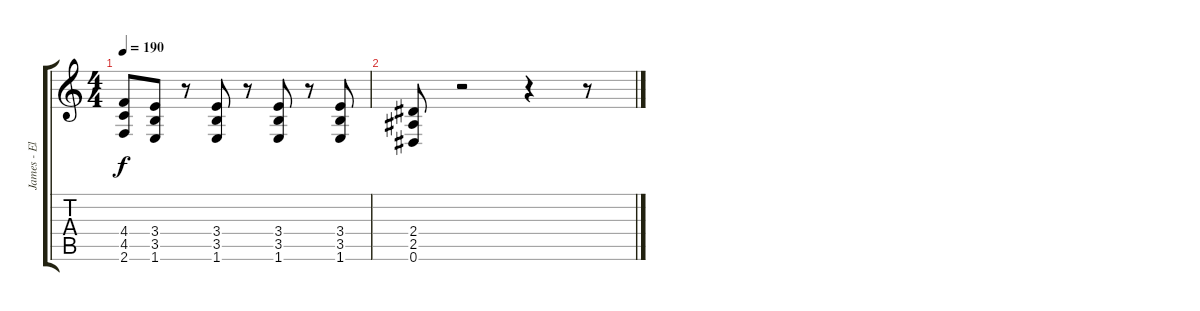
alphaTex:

\track ("James - Electric Guitar " "James - El") {instrument distortionguitar}
\staff {score tabs}
\tuning (Eb4 Bb3 Gb3 Db3 Ab2 Eb2) {hide}
\ts (4 4)
\tempo 190
\clef g2
\ks c
(4.4 4.5 2.6).8{dy f} (3.4 3.5 1.6).8 r.8 (3.4 3.5 1.6).8 r.8 (3.4 3.5 1.6).8 r.8 (3.4 3.5 1.6).8 |
(2.4 2.5 0.6).8 r.2 r.4 r.8
